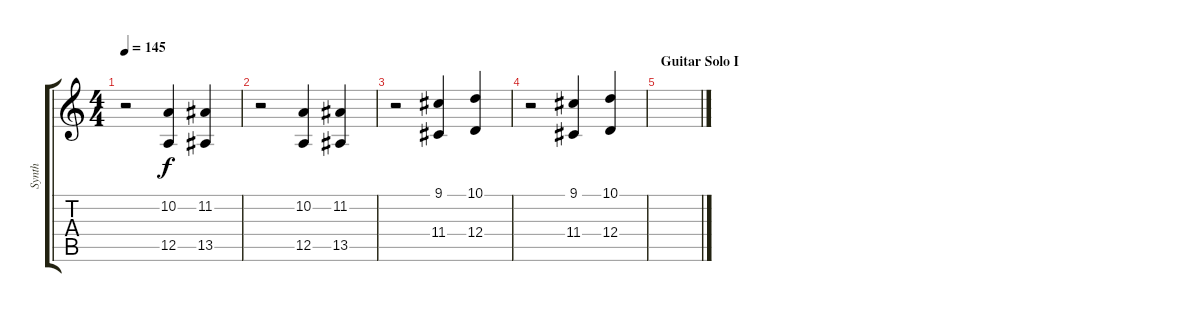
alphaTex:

\track ("Synth" "Synth") {instrument choiraahs}
\staff {score tabs}
\tuning (E4 B3 G3 D3 A2 E2) {hide}
\ts (4 4)
\tempo 145
\clef g2
\ks c
r.2{dy f} (10.2 12.5).4 (11.2 13.5).4 |
r.2 (10.2 12.5).4 (11.2 13.5).4 |
r.2 (9.1 11.4).4 (10.1 12.4).4 |
r.2 (9.1 11.4).4 (10.1 12.4).4 |
\section ("" "Guitar Solo I")
